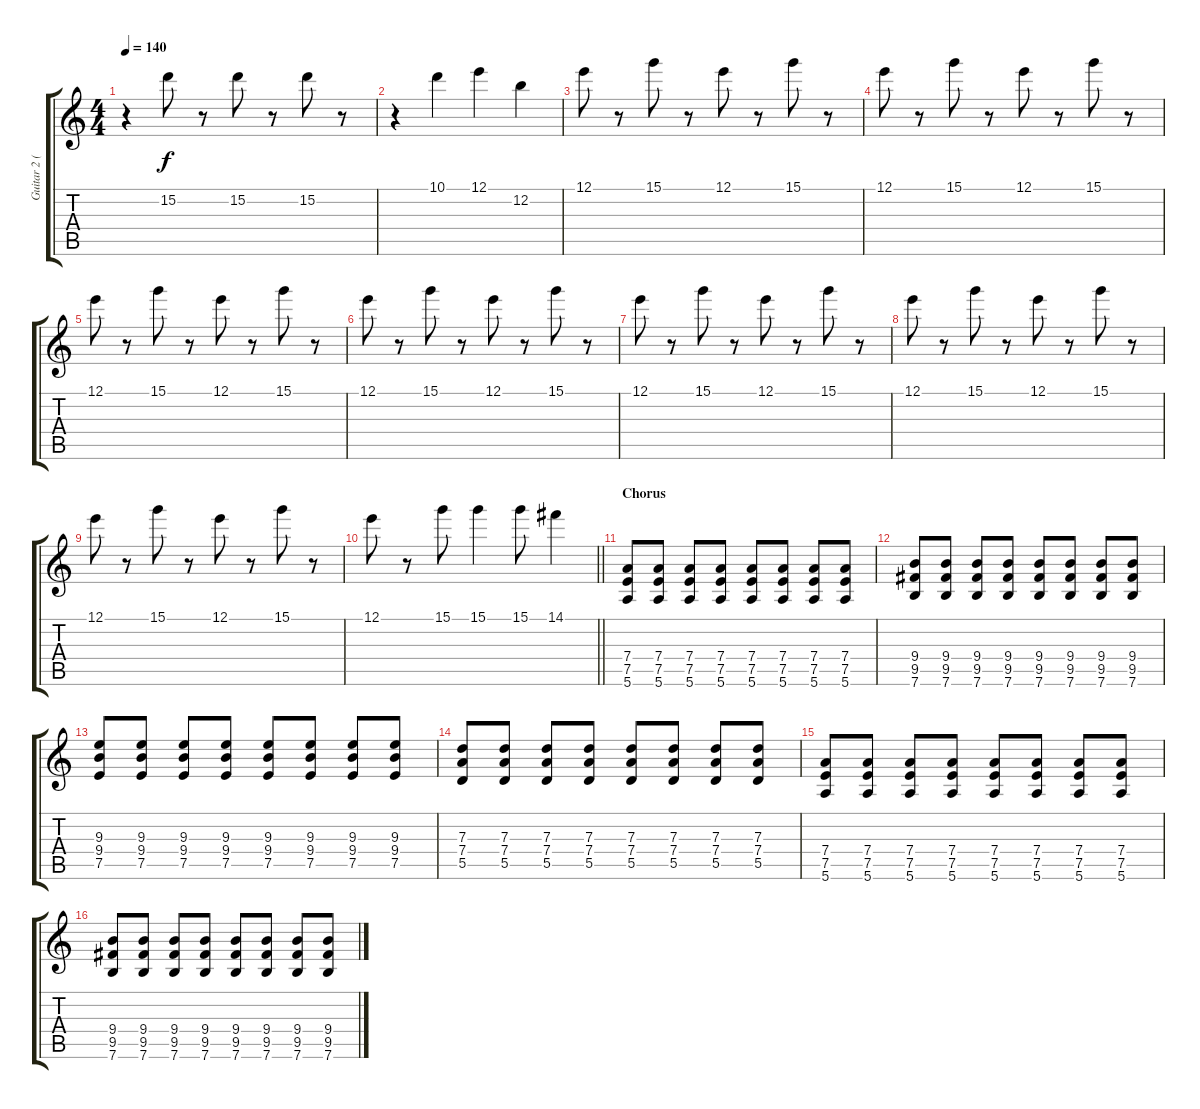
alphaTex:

\track ("Guitar 2 (Joe)" "Guitar 2 (") {instrument overdrivenguitar}
\staff {score tabs}
\tuning (E4 B3 G3 D3 A2 E2) {hide}
\ts (4 4)
\tempo 140
\clef g2
\ks c
r.4{dy f} 15.2.8 r.8 15.2.8 r.8 15.2.8 r.8 |
r.4 10.1.4 12.1.4 12.2.4 |
12.1.8 r.8 15.1.8 r.8 12.1.8 r.8 15.1.8 r.8 |
12.1.8 r.8 15.1.8 r.8 12.1.8 r.8 15.1.8 r.8 |
12.1.8 r.8 15.1.8 r.8 12.1.8 r.8 15.1.8 r.8 |
12.1.8 r.8 15.1.8 r.8 12.1.8 r.8 15.1.8 r.8 |
12.1.8 r.8 15.1.8 r.8 12.1.8 r.8 15.1.8 r.8 |
12.1.8 r.8 15.1.8 r.8 12.1.8 r.8 15.1.8 r.8 |
12.1.8 r.8 15.1.8 r.8 12.1.8 r.8 15.1.8 r.8 |
\barLineRight lightlight
12.1.8 r.8 15.1.8 15.1.4{instrument overdrivenguitar} 15.1.8 14.1.4 |
\section ("" "Chorus")
(7.4 7.5 5.6).8 (7.4 7.5 5.6).8 (7.4 7.5 5.6).8 (7.4 7.5 5.6).8 (7.4 7.5 5.6).8 (7.4 7.5 5.6).8 (7.4 7.5 5.6).8 (7.4 7.5 5.6).8 |
(9.4 9.5 7.6).8 (9.4 9.5 7.6).8 (9.4 9.5 7.6).8 (9.4 9.5 7.6).8 (9.4 9.5 7.6).8 (9.4 9.5 7.6).8 (9.4 9.5 7.6).8 (9.4 9.5 7.6).8 |
(9.3 9.4 7.5).8 (9.3 9.4 7.5).8 (9.3 9.4 7.5).8 (9.3 9.4 7.5).8 (9.3 9.4 7.5).8 (9.3 9.4 7.5).8 (9.3 9.4 7.5).8 (9.3 9.4 7.5).8 |
(7.3 7.4 5.5).8 (7.3 7.4 5.5).8 (7.3 7.4 5.5).8 (7.3 7.4 5.5).8 (7.3 7.4 5.5).8 (7.3 7.4 5.5).8 (7.3 7.4 5.5).8 (7.3 7.4 5.5).8 |
(7.4 7.5 5.6).8 (7.4 7.5 5.6).8 (7.4 7.5 5.6).8 (7.4 7.5 5.6).8 (7.4 7.5 5.6).8 (7.4 7.5 5.6).8 (7.4 7.5 5.6).8 (7.4 7.5 5.6).8 |
(9.4 9.5 7.6).8 (9.4 9.5 7.6).8 (9.4 9.5 7.6).8 (9.4 9.5 7.6).8 (9.4 9.5 7.6).8 (9.4 9.5 7.6).8 (9.4 9.5 7.6).8 (9.4 9.5 7.6).8
